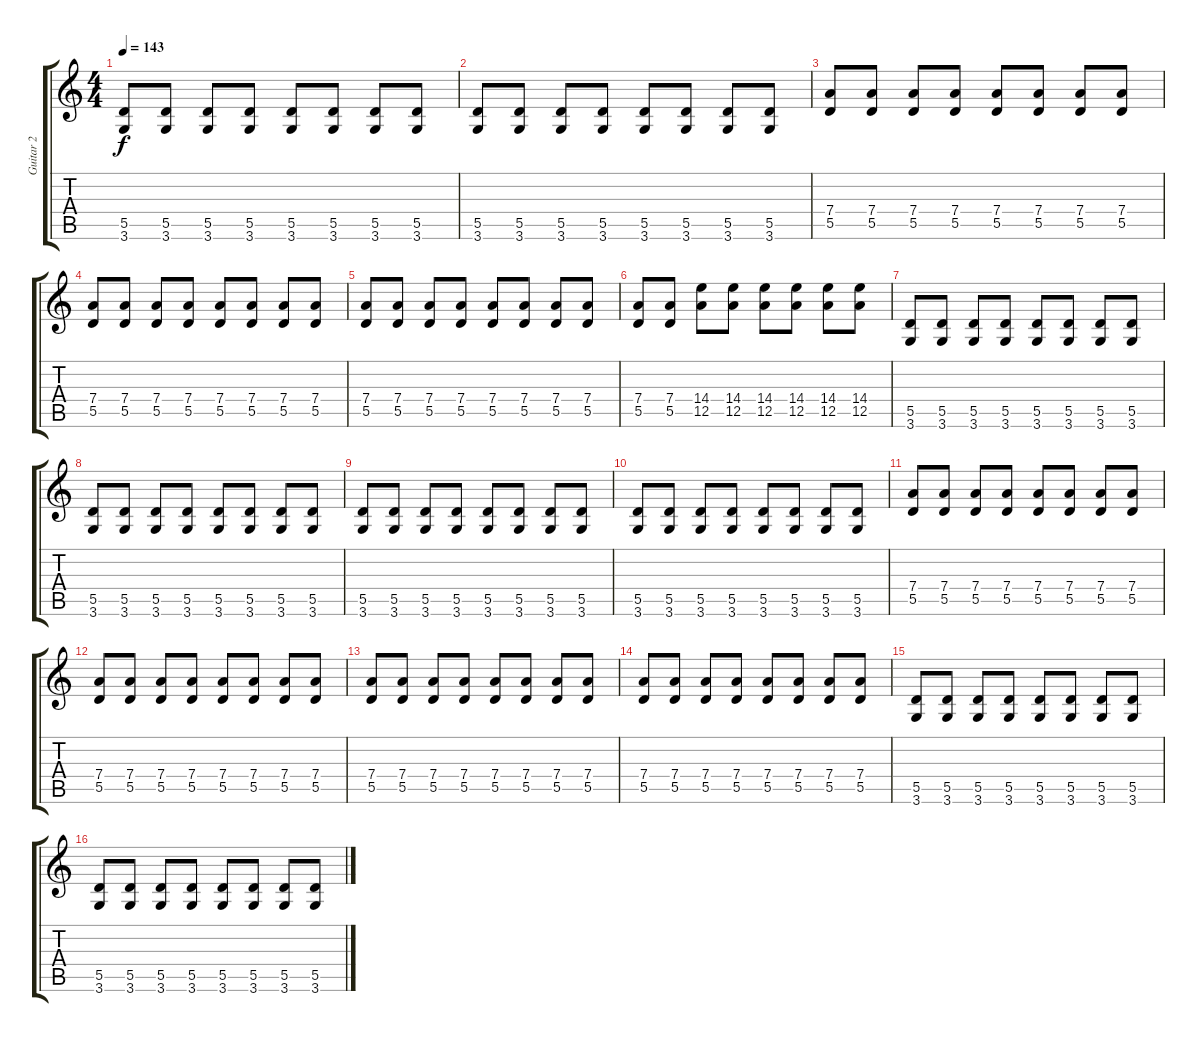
\track ("Guitar 2" "Guitar 2") {instrument distortionguitar}
\staff {score tabs}
\tuning (E4 B3 G3 D3 A2 E2) {hide}
\ts (4 4)
\tempo 143
\clef g2
\ks c
(5.5 3.6).8{dy f} (5.5 3.6).8 (5.5 3.6).8 (5.5 3.6).8 (5.5 3.6).8 (5.5 3.6).8 (5.5 3.6).8 (5.5 3.6).8 |
(5.5 3.6).8 (5.5 3.6).8 (5.5 3.6).8 (5.5 3.6).8 (5.5 3.6).8 (5.5 3.6).8 (5.5 3.6).8 (5.5 3.6).8 |
(7.4 5.5).8 (7.4 5.5).8 (7.4 5.5).8 (7.4 5.5).8 (7.4 5.5).8 (7.4 5.5).8 (7.4 5.5).8 (7.4 5.5).8 |
(7.4 5.5).8 (7.4 5.5).8 (7.4 5.5).8 (7.4 5.5).8 (7.4 5.5).8 (7.4 5.5).8 (7.4 5.5).8 (7.4 5.5).8 |
(7.4 5.5).8 (7.4 5.5).8 (7.4 5.5).8 (7.4 5.5).8 (7.4 5.5).8 (7.4 5.5).8 (7.4 5.5).8 (7.4 5.5).8 |
(7.4 5.5).8 (7.4 5.5).8 (14.4 12.5).8 (14.4 12.5).8 (14.4 12.5).8 (14.4 12.5).8 (14.4 12.5).8 (14.4 12.5).8 |
(5.5 3.6).8 (5.5 3.6).8 (5.5 3.6).8 (5.5 3.6).8 (5.5 3.6).8 (5.5 3.6).8 (5.5 3.6).8 (5.5 3.6).8 |
(5.5 3.6).8 (5.5 3.6).8 (5.5 3.6).8 (5.5 3.6).8 (5.5 3.6).8 (5.5 3.6).8 (5.5 3.6).8 (5.5 3.6).8 |
(5.5 3.6).8 (5.5 3.6).8 (5.5 3.6).8 (5.5 3.6).8 (5.5 3.6).8 (5.5 3.6).8 (5.5 3.6).8 (5.5 3.6).8 |
(5.5 3.6).8 (5.5 3.6).8 (5.5 3.6).8 (5.5 3.6).8 (5.5 3.6).8 (5.5 3.6).8 (5.5 3.6).8 (5.5 3.6).8 |
(7.4 5.5).8 (7.4 5.5).8 (7.4 5.5).8 (7.4 5.5).8 (7.4 5.5).8 (7.4 5.5).8 (7.4 5.5).8 (7.4 5.5).8 |
(7.4 5.5).8 (7.4 5.5).8 (7.4 5.5).8 (7.4 5.5).8 (7.4 5.5).8 (7.4 5.5).8 (7.4 5.5).8 (7.4 5.5).8 |
(7.4 5.5).8 (7.4 5.5).8 (7.4 5.5).8 (7.4 5.5).8 (7.4 5.5).8 (7.4 5.5).8 (7.4 5.5).8 (7.4 5.5).8 |
(7.4 5.5).8 (7.4 5.5).8 (7.4 5.5).8 (7.4 5.5).8 (7.4 5.5).8 (7.4 5.5).8 (7.4 5.5).8 (7.4 5.5).8 |
(5.5 3.6).8 (5.5 3.6).8 (5.5 3.6).8 (5.5 3.6).8 (5.5 3.6).8 (5.5 3.6).8 (5.5 3.6).8 (5.5 3.6).8 |
(5.5 3.6).8 (5.5 3.6).8 (5.5 3.6).8 (5.5 3.6).8 (5.5 3.6).8 (5.5 3.6).8 (5.5 3.6).8 (5.5 3.6).8
